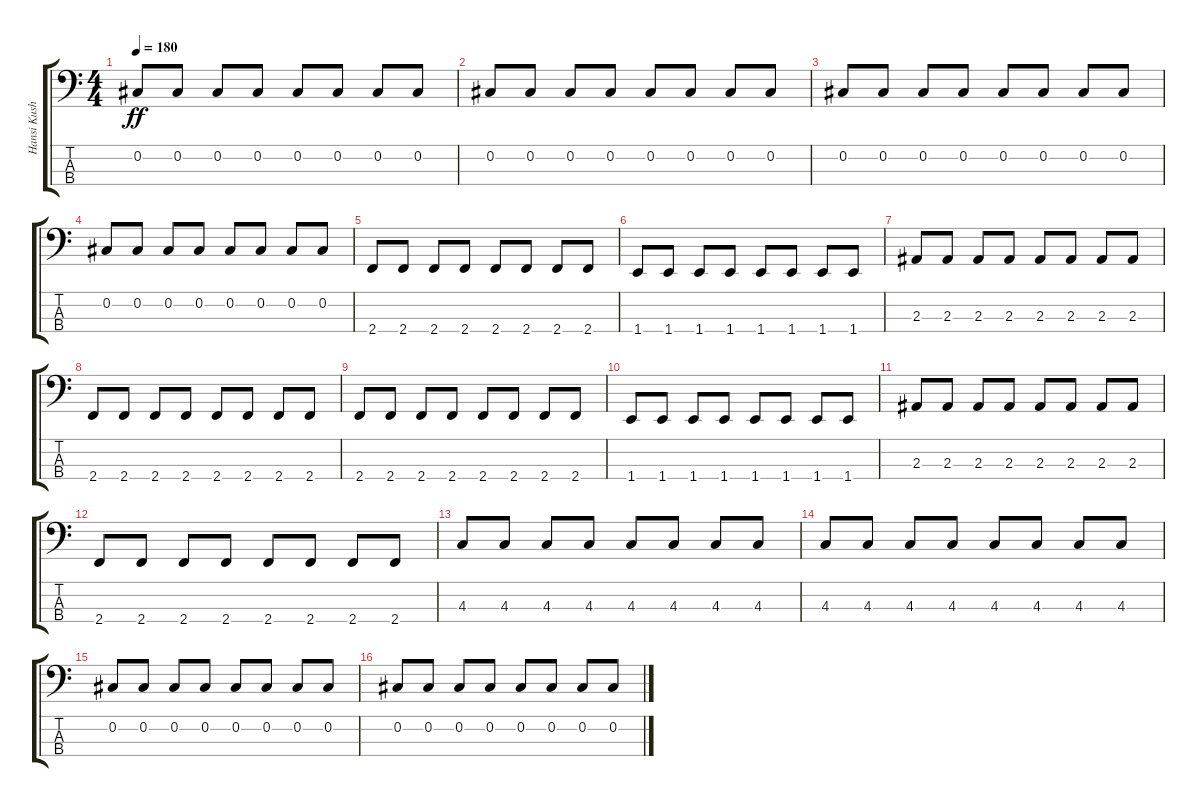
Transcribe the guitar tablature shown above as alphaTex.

\track ("Hansi Kush" "Hansi Kush") {instrument electricbassfinger}
\staff {score tabs}
\tuning (Gb2 Db2 Ab1 Eb1) {hide}
\ts (4 4)
\tempo 180
\clef f4
\ks c
0.2.8{dy ff} 0.2.8 0.2.8 0.2.8 0.2.8 0.2.8 0.2.8 0.2.8 |
0.2.8 0.2.8 0.2.8 0.2.8 0.2.8 0.2.8 0.2.8 0.2.8 |
0.2.8 0.2.8 0.2.8 0.2.8 0.2.8 0.2.8 0.2.8 0.2.8 |
0.2.8 0.2.8 0.2.8 0.2.8 0.2.8 0.2.8 0.2.8 0.2.8 |
2.4.8 2.4.8 2.4.8 2.4.8 2.4.8 2.4.8 2.4.8 2.4.8 |
1.4.8 1.4.8 1.4.8 1.4.8 1.4.8 1.4.8 1.4.8 1.4.8 |
2.3.8 2.3.8 2.3.8 2.3.8 2.3.8 2.3.8 2.3.8 2.3.8 |
2.4.8 2.4.8 2.4.8 2.4.8 2.4.8 2.4.8 2.4.8 2.4.8 |
2.4.8 2.4.8 2.4.8 2.4.8 2.4.8 2.4.8 2.4.8 2.4.8 |
1.4.8 1.4.8 1.4.8 1.4.8 1.4.8 1.4.8 1.4.8 1.4.8 |
2.3.8 2.3.8 2.3.8 2.3.8 2.3.8 2.3.8 2.3.8 2.3.8 |
2.4.8 2.4.8 2.4.8 2.4.8 2.4.8 2.4.8 2.4.8 2.4.8 |
4.3.8 4.3.8 4.3.8 4.3.8 4.3.8 4.3.8 4.3.8 4.3.8 |
4.3.8 4.3.8 4.3.8 4.3.8 4.3.8 4.3.8 4.3.8 4.3.8 |
0.2.8 0.2.8 0.2.8 0.2.8 0.2.8 0.2.8 0.2.8 0.2.8 |
0.2.8 0.2.8 0.2.8 0.2.8 0.2.8 0.2.8 0.2.8 0.2.8
